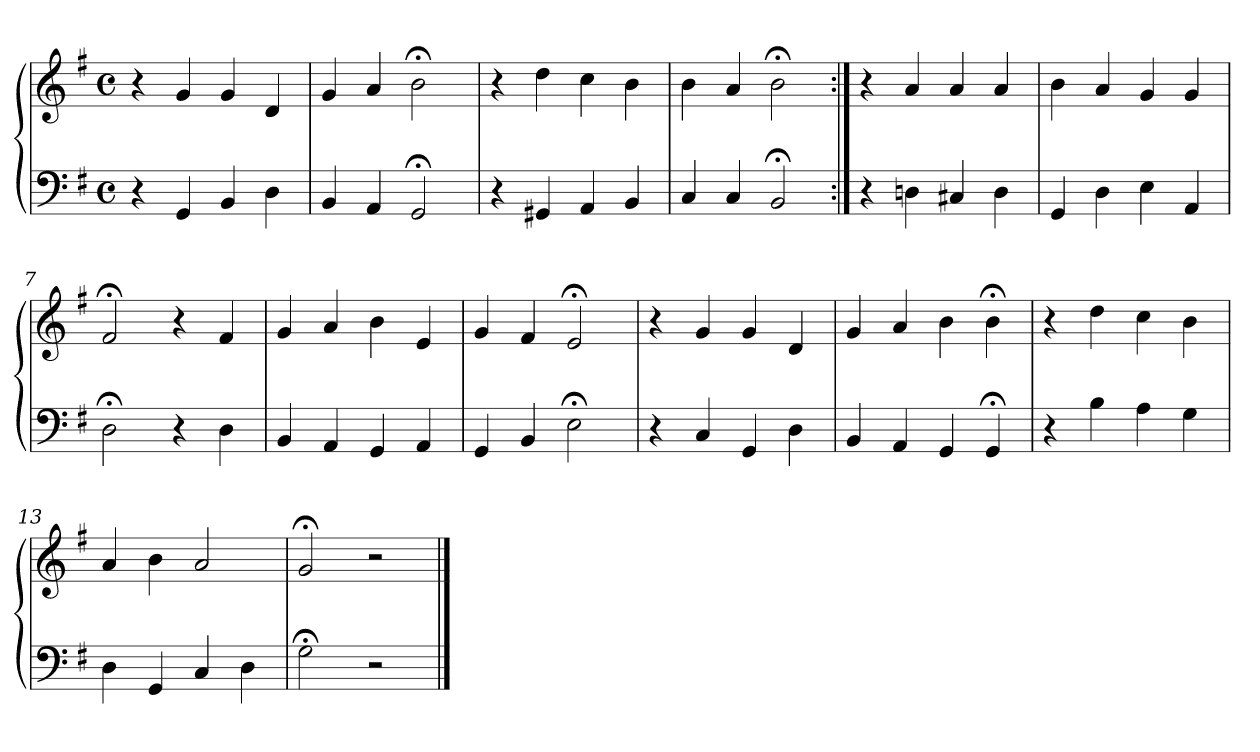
**kern	**kern
*part1	*part1
*staff2	*staff1
*clefF4	*clefG2
*k[f#]	*k[f#]
*M4/4	*M4/4
*met(c)	*met(c)
=1	=1
4r	4r
4GG	4g
4BB	4g
4D	4d
=2	=2
4BB	4g
4AA	4a
2GG;<	2b;<
=3	=3
4r	4r
4GG#X	4dd
4AA	4cc
4BB	4b
=4	=4
4C	4b
4C	4a
2BB;<	2b;<
=5:|!	=5:|!
4r	4r
4Dn	4a
4C#X	4a
4D	4a
=6	=6
4GG	4b
4D	4a
4E	4g
4AA	4g
=7	=7
2D;<	2f#;<
4r	4r
4D	4f#
=8	=8
4BB	4g
4AA	4a
4GG	4b
4AA	4e
!!LO:LB:g=z
=9	=9
4GG	4g
4BB	4f#
2E;<	2e;<
=10	=10
4r	4r
4C	4g
4GG	4g
4D	4d
=11	=11
4BB	4g
4AA	4a
4GG	4b
4GG;<	4b;<
=12	=12
4r	4r
4B	4dd
4A	4cc
4G	4b
=13	=13
4D	4a
4GG	4b
4C	2a
4D	.
=14	=14
2G;<	2g;<
2r	2r
==	==
*-	*-
